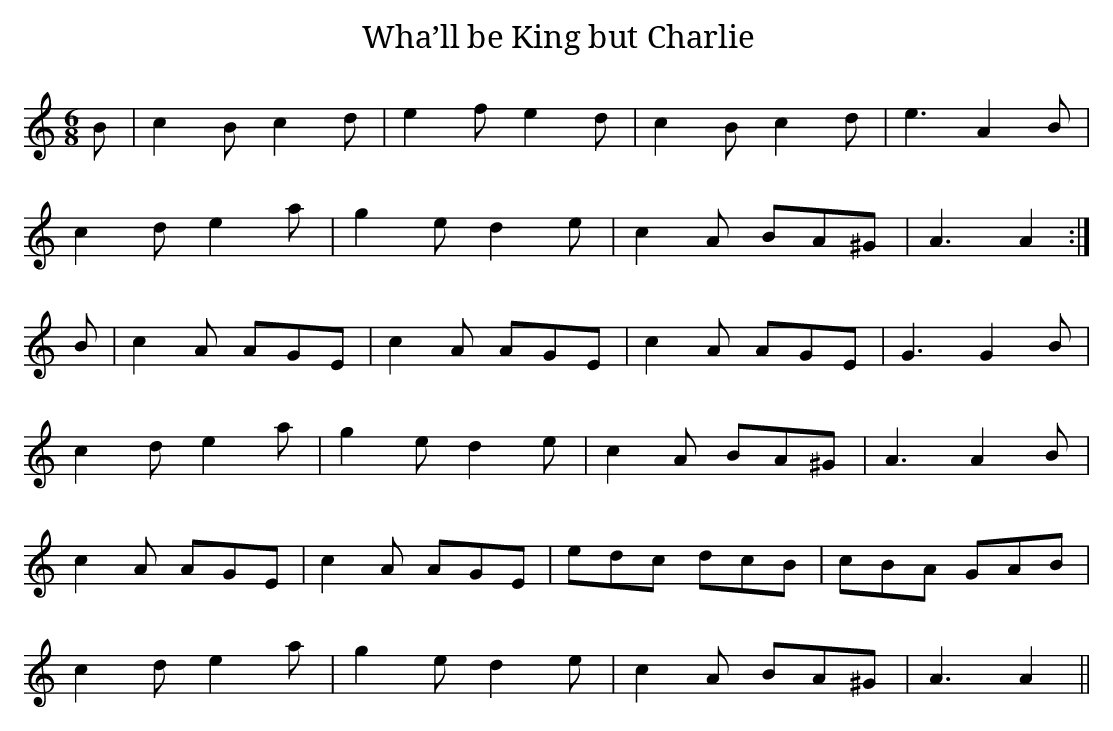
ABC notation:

X:1
T:Wha’ll be King but Charlie
M:6/8
L:1/8
K:Amin
B|c2B c2d|e2f e2d|c2B c2d|e3 A2B|
c2d e2a|g2e d2e|c2A BA^G|A3 A2:|
B|c2A AGE|c2A AGE|c2A AGE|G3 G2B|
c2d e2a|g2e d2e|c2A BA^G|A3 A2B|
c2A AGE|c2A AGE|edc dcB|cBA GAB|
c2d e2a|g2e d2e|c2A BA^G|A3 A2||
